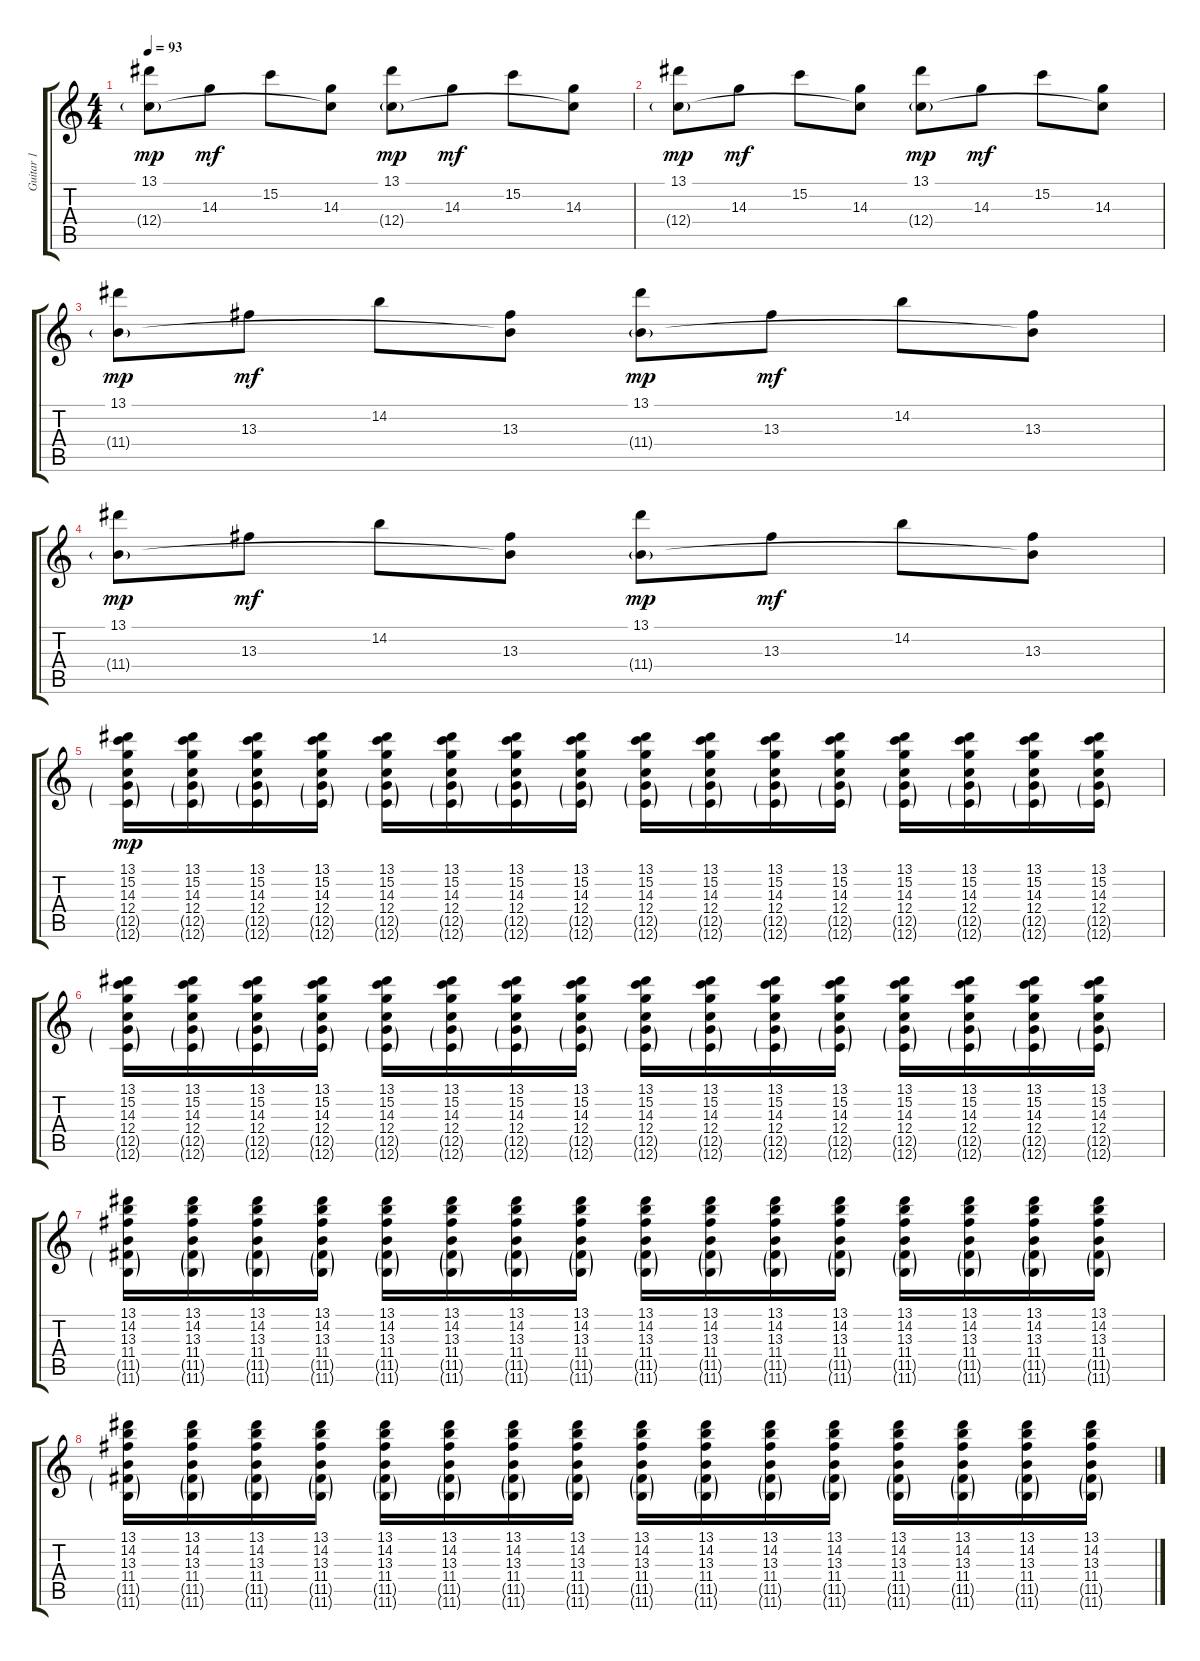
\track ("Guitar 1" "Guitar 1") {instrument electricguitarjazz}
\staff {score tabs}
\tuning (D4 A3 F3 C3 G2 C2) {hide}
\ts (4 4)
\tempo 93
\clef g2
\ks c
(13.1 12.4{g}).8{dy mp} 14.3.8{dy mf} 15.2.8 (14.3 12.4{t}).8 (13.1 12.4{g}).8{dy mp} 14.3.8{dy mf} 15.2.8 (14.3 12.4{t}).8 |
(13.1 12.4{g}).8{dy mp} 14.3.8{dy mf} 15.2.8 (14.3 12.4{t}).8 (13.1 12.4{g}).8{dy mp} 14.3.8{dy mf} 15.2.8 (14.3 12.4{t}).8 |
(13.1 11.4{g}).8{dy mp} 13.3.8{dy mf} 14.2.8 (13.3 11.4{t}).8 (13.1 11.4{g}).8{dy mp} 13.3.8{dy mf} 14.2.8 (13.3 11.4{t}).8 |
(13.1 11.4{g}).8{dy mp} 13.3.8{dy mf} 14.2.8 (13.3 11.4{t}).8 (13.1 11.4{g}).8{dy mp} 13.3.8{dy mf} 14.2.8 (13.3 11.4{t}).8 |
(13.1 15.2 14.3 12.4 12.5{g} 12.6{g}).16{dy mp balance 3 instrument overdrivenguitar} (13.1 15.2 14.3 12.4 12.5{g} 12.6{g}).16 (13.1 15.2 14.3 12.4 12.5{g} 12.6{g}).16 (13.1 15.2 14.3 12.4 12.5{g} 12.6{g}).16 (13.1 15.2 14.3 12.4 12.5{g} 12.6{g}).16 (13.1 15.2 14.3 12.4 12.5{g} 12.6{g}).16 (13.1 15.2 14.3 12.4 12.5{g} 12.6{g}).16 (13.1 15.2 14.3 12.4 12.5{g} 12.6{g}).16 (13.1 15.2 14.3 12.4 12.5{g} 12.6{g}).16 (13.1 15.2 14.3 12.4 12.5{g} 12.6{g}).16 (13.1 15.2 14.3 12.4 12.5{g} 12.6{g}).16 (13.1 15.2 14.3 12.4 12.5{g} 12.6{g}).16 (13.1 15.2 14.3 12.4 12.5{g} 12.6{g}).16 (13.1 15.2 14.3 12.4 12.5{g} 12.6{g}).16 (13.1 15.2 14.3 12.4 12.5{g} 12.6{g}).16 (13.1 15.2 14.3 12.4 12.5{g} 12.6{g}).16 |
(13.1 15.2 14.3 12.4 12.5{g} 12.6{g}).16 (13.1 15.2 14.3 12.4 12.5{g} 12.6{g}).16 (13.1 15.2 14.3 12.4 12.5{g} 12.6{g}).16 (13.1 15.2 14.3 12.4 12.5{g} 12.6{g}).16 (13.1 15.2 14.3 12.4 12.5{g} 12.6{g}).16 (13.1 15.2 14.3 12.4 12.5{g} 12.6{g}).16 (13.1 15.2 14.3 12.4 12.5{g} 12.6{g}).16 (13.1 15.2 14.3 12.4 12.5{g} 12.6{g}).16 (13.1 15.2 14.3 12.4 12.5{g} 12.6{g}).16 (13.1 15.2 14.3 12.4 12.5{g} 12.6{g}).16 (13.1 15.2 14.3 12.4 12.5{g} 12.6{g}).16 (13.1 15.2 14.3 12.4 12.5{g} 12.6{g}).16 (13.1 15.2 14.3 12.4 12.5{g} 12.6{g}).16 (13.1 15.2 14.3 12.4 12.5{g} 12.6{g}).16 (13.1 15.2 14.3 12.4 12.5{g} 12.6{g}).16 (13.1 15.2 14.3 12.4 12.5{g} 12.6{g}).16 |
(13.1 14.2 13.3 11.4 11.5{g} 11.6{g}).16 (13.1 14.2 13.3 11.4 11.5{g} 11.6{g}).16 (13.1 14.2 13.3 11.4 11.5{g} 11.6{g}).16 (13.1 14.2 13.3 11.4 11.5{g} 11.6{g}).16 (13.1 14.2 13.3 11.4 11.5{g} 11.6{g}).16 (13.1 14.2 13.3 11.4 11.5{g} 11.6{g}).16 (13.1 14.2 13.3 11.4 11.5{g} 11.6{g}).16 (13.1 14.2 13.3 11.4 11.5{g} 11.6{g}).16 (13.1 14.2 13.3 11.4 11.5{g} 11.6{g}).16 (13.1 14.2 13.3 11.4 11.5{g} 11.6{g}).16 (13.1 14.2 13.3 11.4 11.5{g} 11.6{g}).16 (13.1 14.2 13.3 11.4 11.5{g} 11.6{g}).16 (13.1 14.2 13.3 11.4 11.5{g} 11.6{g}).16 (13.1 14.2 13.3 11.4 11.5{g} 11.6{g}).16 (13.1 14.2 13.3 11.4 11.5{g} 11.6{g}).16 (13.1 14.2 13.3 11.4 11.5{g} 11.6{g}).16 |
(13.1 14.2 13.3 11.4 11.5{g} 11.6{g}).16 (13.1 14.2 13.3 11.4 11.5{g} 11.6{g}).16 (13.1 14.2 13.3 11.4 11.5{g} 11.6{g}).16 (13.1 14.2 13.3 11.4 11.5{g} 11.6{g}).16 (13.1 14.2 13.3 11.4 11.5{g} 11.6{g}).16 (13.1 14.2 13.3 11.4 11.5{g} 11.6{g}).16 (13.1 14.2 13.3 11.4 11.5{g} 11.6{g}).16 (13.1 14.2 13.3 11.4 11.5{g} 11.6{g}).16 (13.1 14.2 13.3 11.4 11.5{g} 11.6{g}).16 (13.1 14.2 13.3 11.4 11.5{g} 11.6{g}).16 (13.1 14.2 13.3 11.4 11.5{g} 11.6{g}).16 (13.1 14.2 13.3 11.4 11.5{g} 11.6{g}).16 (13.1 14.2 13.3 11.4 11.5{g} 11.6{g}).16 (13.1 14.2 13.3 11.4 11.5{g} 11.6{g}).16 (13.1 14.2 13.3 11.4 11.5{g} 11.6{g}).16 (13.1 14.2 13.3 11.4 11.5{g} 11.6{g}).16
